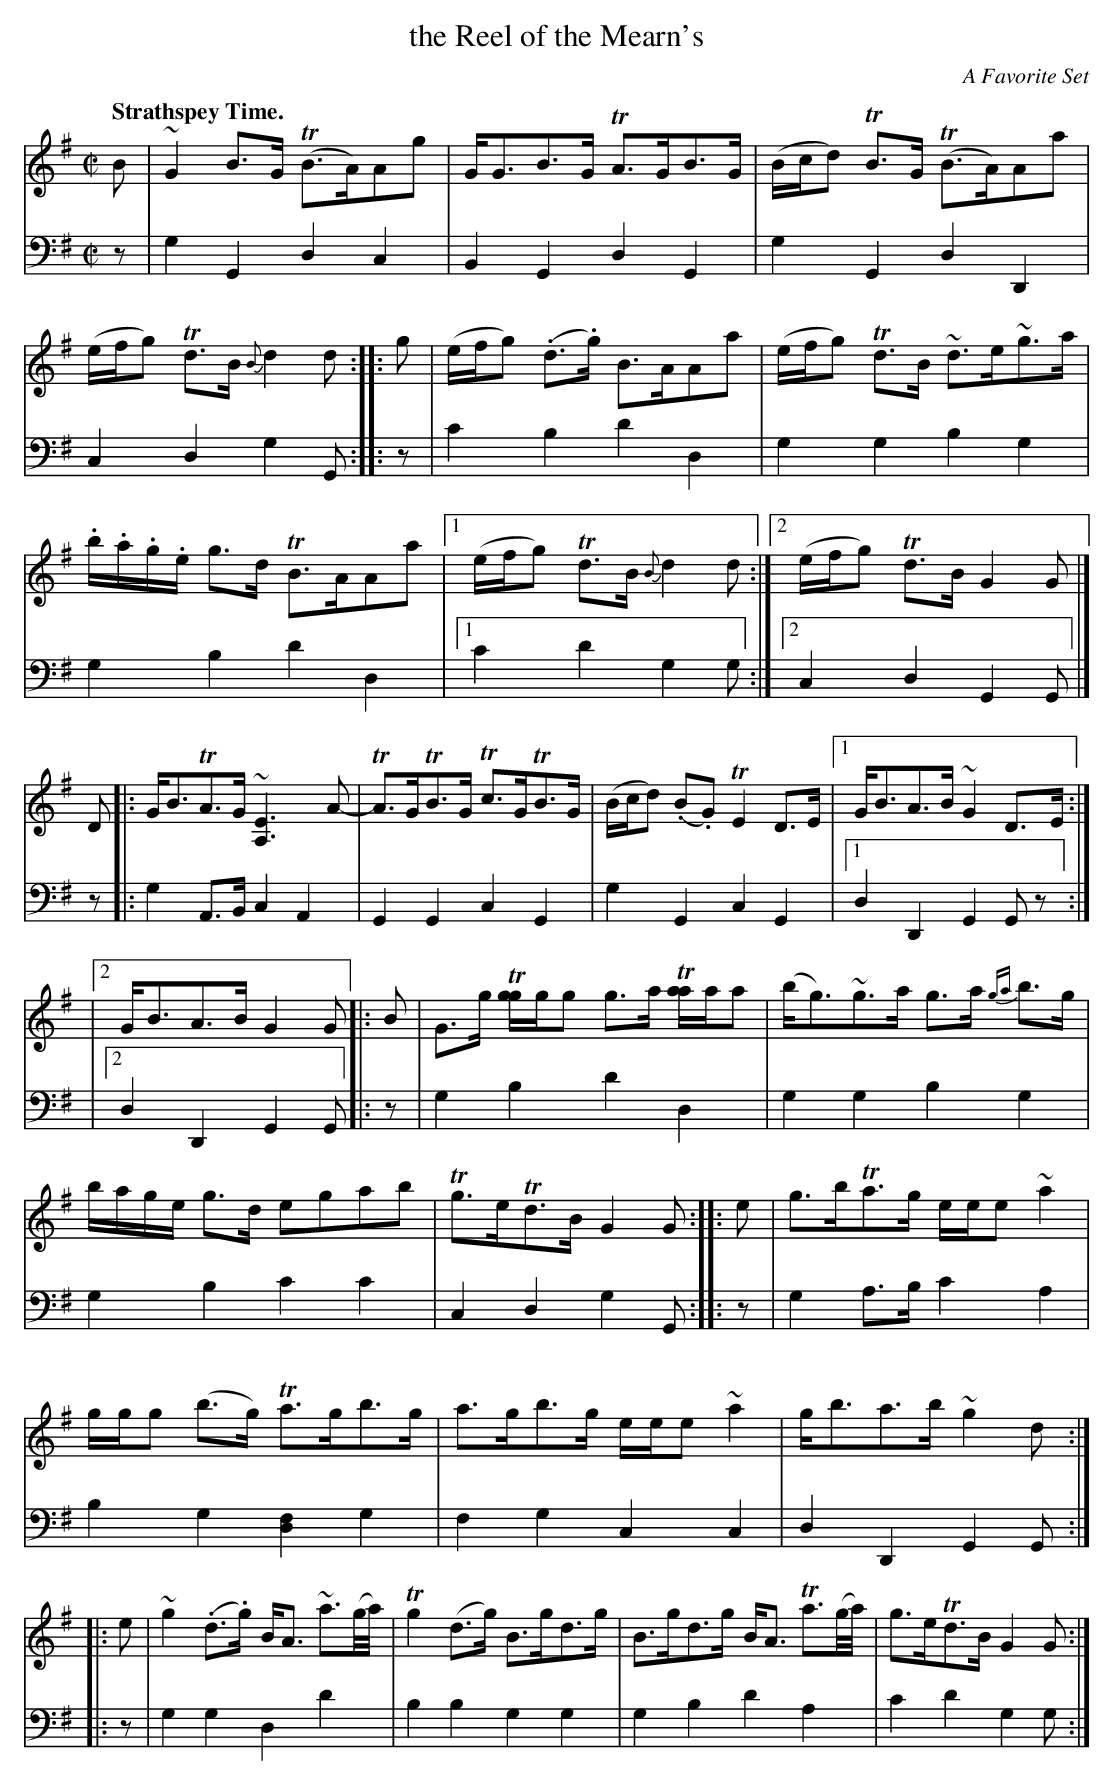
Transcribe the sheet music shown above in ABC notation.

X:1
T: the Reel of the Mearn's
O: A Favorite Set
M: C|
L: 1/16
Q: "Strathspey Time."
K: G
V: 1 staves=2
B2 |\
~G4 B3G (TB3A)A2g2 | GG3B3G TA3GB3G | (Bcd2) TB3G (TB3A)A2a2 | (efg2) Td3B {B}d4 d2 :: g2 |\
(efg2) (.d3.g) B3AA2a2 | (efg2) Td3B ~d3e~g3a |
.b.a.g.e g3d TB3AA2a2 |[1 (efg2) Td3B {B}d4d2 :|[2 (efg2) Td3B G4G2 |]\
D2 |:\
GB3TA3G ~[E6A,6] A2- | TA3GTB3G Tc3GTB3G | (Bcd2) (.B2.G2) TE4 D3E |[1 GB3A3B ~G4 D3E :|
|[2 GB3A3B G4G2 |: B2 | G3g T[gg4]gg2 g3a T[aa4]aa2 | (bg3)~g3a g3a {ga}b3g | bage g3d e2g2a2b2 | Tg3eTd3B G4G2 ::\
e2 | g3bTa3g eee2 ~a4 |
ggg2 (b3g) Ta3gb3g | a3gb3g eee2 ~a4 | gb3a3b ~g4d2 :: e2 |\
~g4 (.d3.g) BA3 ~a3(g/a/) | Tg4(d3g) B3gd3g | B3gd3g BA3 Ta3(g/a/) | g3eTd3B G4G2 :|
V: 2 clef=bass middle=d
z2 |\
g4G4 d4c4 | B4G4 d4G4 | g4G4 d4D4 | c4d4 g4G2 :: z2 | c'4b4 d'4d4 | g4g4 b4g4 |
g4b4 d'4d4 |[1 c'4d'4 g4g2 :|[2 c4d4 G4G2 |] z2 |: g4A3B c4A4 | G4G4 c4G4 | g4G4 c4G4 |[1 d4D4 G4G2z2 :|
|[2 d4D4 G4G2 |: z2 | g4b4 d'4d4 | g4g4 b4g4 | g4b4 c'4c'4 | c4d4 g4G2 :: z2 | g4a3b c'4a4 | b4g4 [d4f4]g4 |
f4g4 c4c4 | d4D4 G4G2 :: z2 | g4g4 d4d'4 | b4b4 g4g4 | g4b4 d'4a4 | c'4d'4 g4g2 :|
